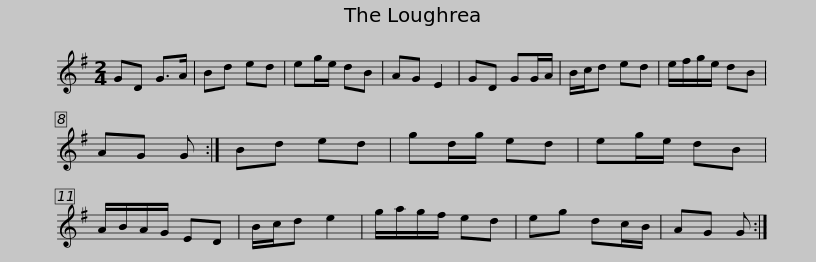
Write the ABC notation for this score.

X:1
L:1/8
M:2/4
I:linebreak $
K:G
V:1 treble
V:1
 GD G>A | Bd ed | eg/e/ dB | AG E2 | GD GG/A/ | %5
 B/c/d ed | e/f/g/e/ dB | AG G :| Bd ed |$ gd/g/ ed | %10
 eg/e/ dB | A/B/A/G/ ED | B/c/d e2 | g/a/g/f/ ed | eg dc/B/ | %15
 AG G :| %16
